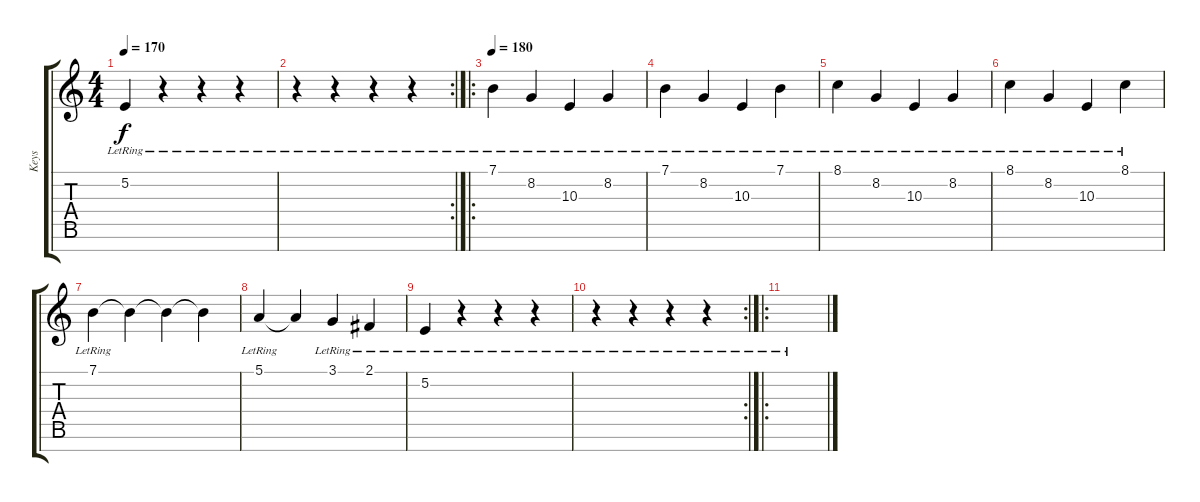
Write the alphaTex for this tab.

\track ("Keys" "Keys") {instrument acousticgrandpiano}
\staff {score tabs}
\tuning (E4 B3 Gb3 D3 A2 E2 B1) {hide}
\ts (4 4)
\tempo 170
\clef g2
\ks c
5.2{lr}.4{dy f} r.4 r.4 r.4 |
\rc 2
r.4 r.4 r.4 r.4 |
\ro
\tempo 180
7.1{lr}.4 8.2{lr}.4 10.3{lr}.4 8.2{lr}.4 |
7.1{lr}.4 8.2{lr}.4 10.3{lr}.4 7.1{lr}.4 |
8.1{lr}.4 8.2{lr}.4 10.3{lr}.4 8.2{lr}.4 |
8.1{lr}.4 8.2{lr}.4 10.3{lr}.4 8.1{lr}.4 |
7.1{lr}.4 7.1{t}.4 7.1{t}.4 7.1{t}.4 |
5.1{lr}.4 5.1{t}.4 3.1{lr}.4 2.1{lr}.4 |
5.2{lr}.4 r.4 r.4 r.4 |
\rc 2
r.4 r.4 r.4 r.4 |
\ro
